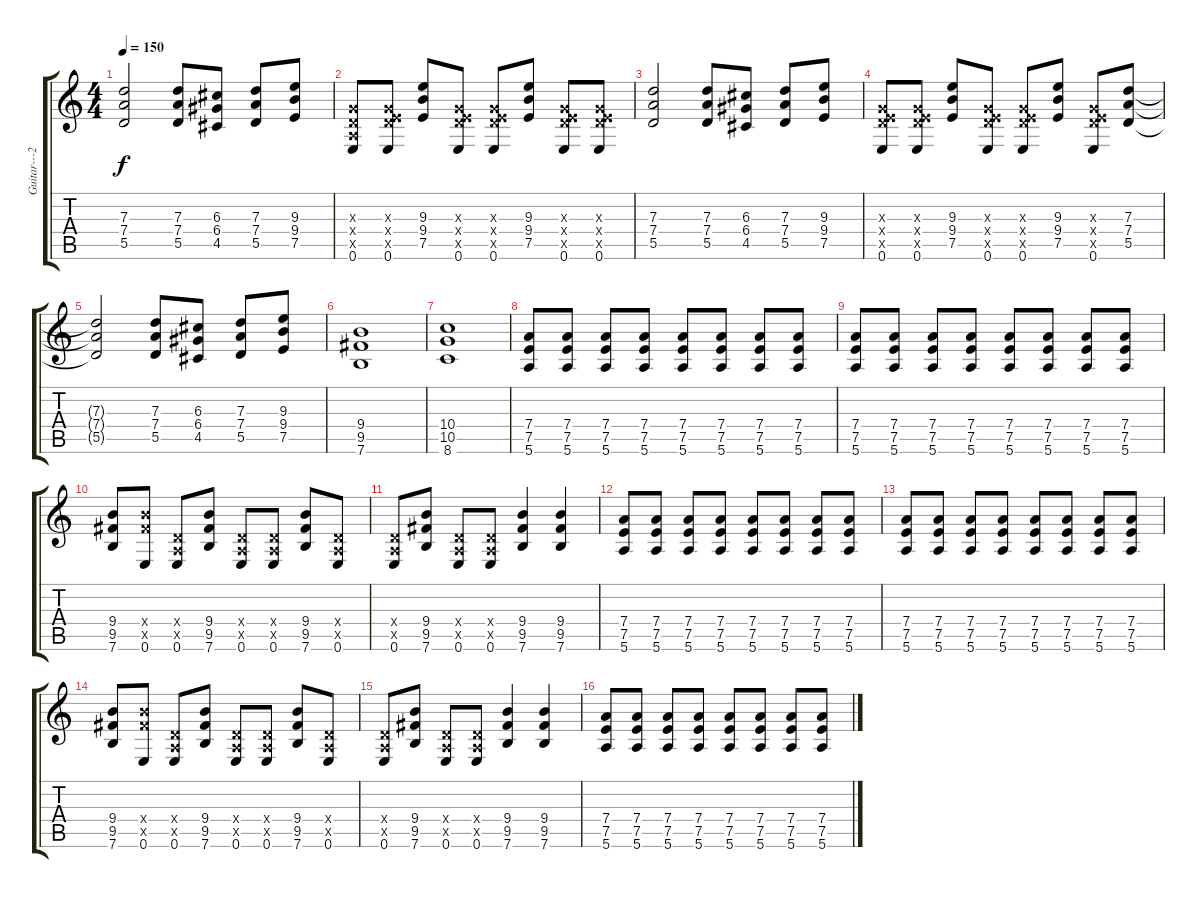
\track ("Guitar---2" "Guitar---2") {instrument distortionguitar}
\staff {score tabs}
\tuning (E4 B3 G3 D3 A2 E2) {hide}
\ts (4 4)
\tempo 150
\clef g2
\ks c
(7.3{t} 7.4{t} 5.5{t}).2{dy f} (7.3 7.4 5.5).8 (6.3 6.4 4.5).8 (7.3 7.4 5.5).8 (9.3 9.4 7.5).8 |
(0.3{x} 0.4{x} 0.5{x} 0.6).8 (0.3{x} 0.4{x} 7.5{x} 0.6).8 (9.3 9.4 7.5).8 (0.3{x} 0.4{x} 7.5{x} 0.6).8 (0.3{x} 0.4{x} 7.5{x} 0.6).8 (9.3 9.4 7.5).8 (0.3{x} 0.4{x} 7.5{x} 0.6).8 (0.3{x} 0.4{x} 7.5{x} 0.6).8 |
(7.3 7.4 5.5).2 (7.3 7.4 5.5).8 (6.3 6.4 4.5).8 (7.3 7.4 5.5).8 (9.3 9.4 7.5).8 |
(0.3{x} 0.4{x} 7.5{x} 0.6).8 (0.3{x} 0.4{x} 7.5{x} 0.6).8 (9.3 9.4 7.5).8 (0.3{x} 0.4{x} 7.5{x} 0.6).8 (0.3{x} 0.4{x} 7.5{x} 0.6).8 (9.3 9.4 7.5).8 (0.3{x} 0.4{x} 7.5{x} 0.6).8 (7.3 7.4 5.5).8 |
(7.3{t} 7.4{t} 5.5{t}).2 (7.3 7.4 5.5).8 (6.3 6.4 4.5).8 (7.3 7.4 5.5).8 (9.3 9.4 7.5).8 |
(9.4 9.5 7.6).1 |
(10.4 10.5 8.6).1 |
(7.4 7.5 5.6).8 (7.4 7.5 5.6).8 (7.4 7.5 5.6).8 (7.4 7.5 5.6).8 (7.4 7.5 5.6).8 (7.4 7.5 5.6).8 (7.4 7.5 5.6).8 (7.4 7.5 5.6).8 |
(7.4 7.5 5.6).8 (7.4 7.5 5.6).8 (7.4 7.5 5.6).8 (7.4 7.5 5.6).8 (7.4 7.5 5.6).8 (7.4 7.5 5.6).8 (7.4 7.5 5.6).8 (7.4 7.5 5.6).8 |
(9.4 9.5 7.6).8 (9.4{x} 9.5{x} 0.6).8 (0.4{x} 0.5{x} 0.6).8 (9.4 9.5 7.6).8 (0.4{x} 0.5{x} 0.6).8 (0.4{x} 0.5{x} 0.6).8 (9.4 9.5 7.6).8 (0.4{x} 0.5{x} 0.6).8 |
(0.4{x} 0.5{x} 0.6).8 (9.4 9.5 7.6).8 (0.4{x} 0.5{x} 0.6).8 (0.4{x} 0.5{x} 0.6).8 (9.4 9.5 7.6).4 (9.4 9.5 7.6).4 |
(7.4 7.5 5.6).8 (7.4 7.5 5.6).8 (7.4 7.5 5.6).8 (7.4 7.5 5.6).8 (7.4 7.5 5.6).8 (7.4 7.5 5.6).8 (7.4 7.5 5.6).8 (7.4 7.5 5.6).8 |
(7.4 7.5 5.6).8 (7.4 7.5 5.6).8 (7.4 7.5 5.6).8 (7.4 7.5 5.6).8 (7.4 7.5 5.6).8 (7.4 7.5 5.6).8 (7.4 7.5 5.6).8 (7.4 7.5 5.6).8 |
(9.4 9.5 7.6).8 (9.4{x} 9.5{x} 0.6).8 (0.4{x} 0.5{x} 0.6).8 (9.4 9.5 7.6).8 (0.4{x} 0.5{x} 0.6).8 (0.4{x} 0.5{x} 0.6).8 (9.4 9.5 7.6).8 (0.4{x} 0.5{x} 0.6).8 |
(0.4{x} 0.5{x} 0.6).8 (9.4 9.5 7.6).8 (0.4{x} 0.5{x} 0.6).8 (0.4{x} 0.5{x} 0.6).8 (9.4 9.5 7.6).4 (9.4 9.5 7.6).4 |
(7.4 7.5 5.6).8 (7.4 7.5 5.6).8 (7.4 7.5 5.6).8 (7.4 7.5 5.6).8 (7.4 7.5 5.6).8 (7.4 7.5 5.6).8 (7.4 7.5 5.6).8 (7.4 7.5 5.6).8
